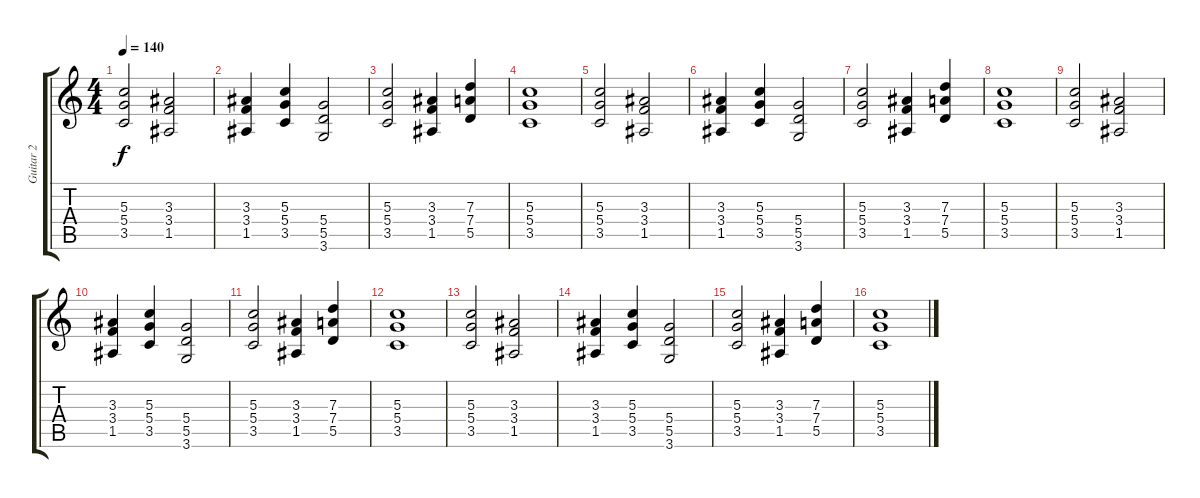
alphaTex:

\track ("Guitar 2" "Guitar 2") {instrument distortionguitar}
\staff {score tabs}
\tuning (E4 B3 G3 D3 A2 E2) {hide}
\ts (4 4)
\tempo 140
\clef g2
\ks c
(5.3 5.4 3.5).2{dy f} (3.3 3.4 1.5).2 |
(3.3 3.4 1.5).4 (5.3 5.4 3.5).4 (5.4 5.5 3.6).2 |
(5.3 5.4 3.5).2 (3.3 3.4 1.5).4 (7.3 7.4 5.5).4 |
(5.3 5.4 3.5).1 |
(5.3 5.4 3.5).2 (3.3 3.4 1.5).2 |
(3.3 3.4 1.5).4 (5.3 5.4 3.5).4 (5.4 5.5 3.6).2 |
(5.3 5.4 3.5).2 (3.3 3.4 1.5).4 (7.3 7.4 5.5).4 |
(5.3 5.4 3.5).1 |
(5.3 5.4 3.5).2 (3.3 3.4 1.5).2 |
(3.3 3.4 1.5).4 (5.3 5.4 3.5).4 (5.4 5.5 3.6).2 |
(5.3 5.4 3.5).2 (3.3 3.4 1.5).4 (7.3 7.4 5.5).4 |
(5.3 5.4 3.5).1 |
(5.3 5.4 3.5).2 (3.3 3.4 1.5).2 |
(3.3 3.4 1.5).4 (5.3 5.4 3.5).4 (5.4 5.5 3.6).2 |
(5.3 5.4 3.5).2 (3.3 3.4 1.5).4 (7.3 7.4 5.5).4 |
(5.3 5.4 3.5).1
